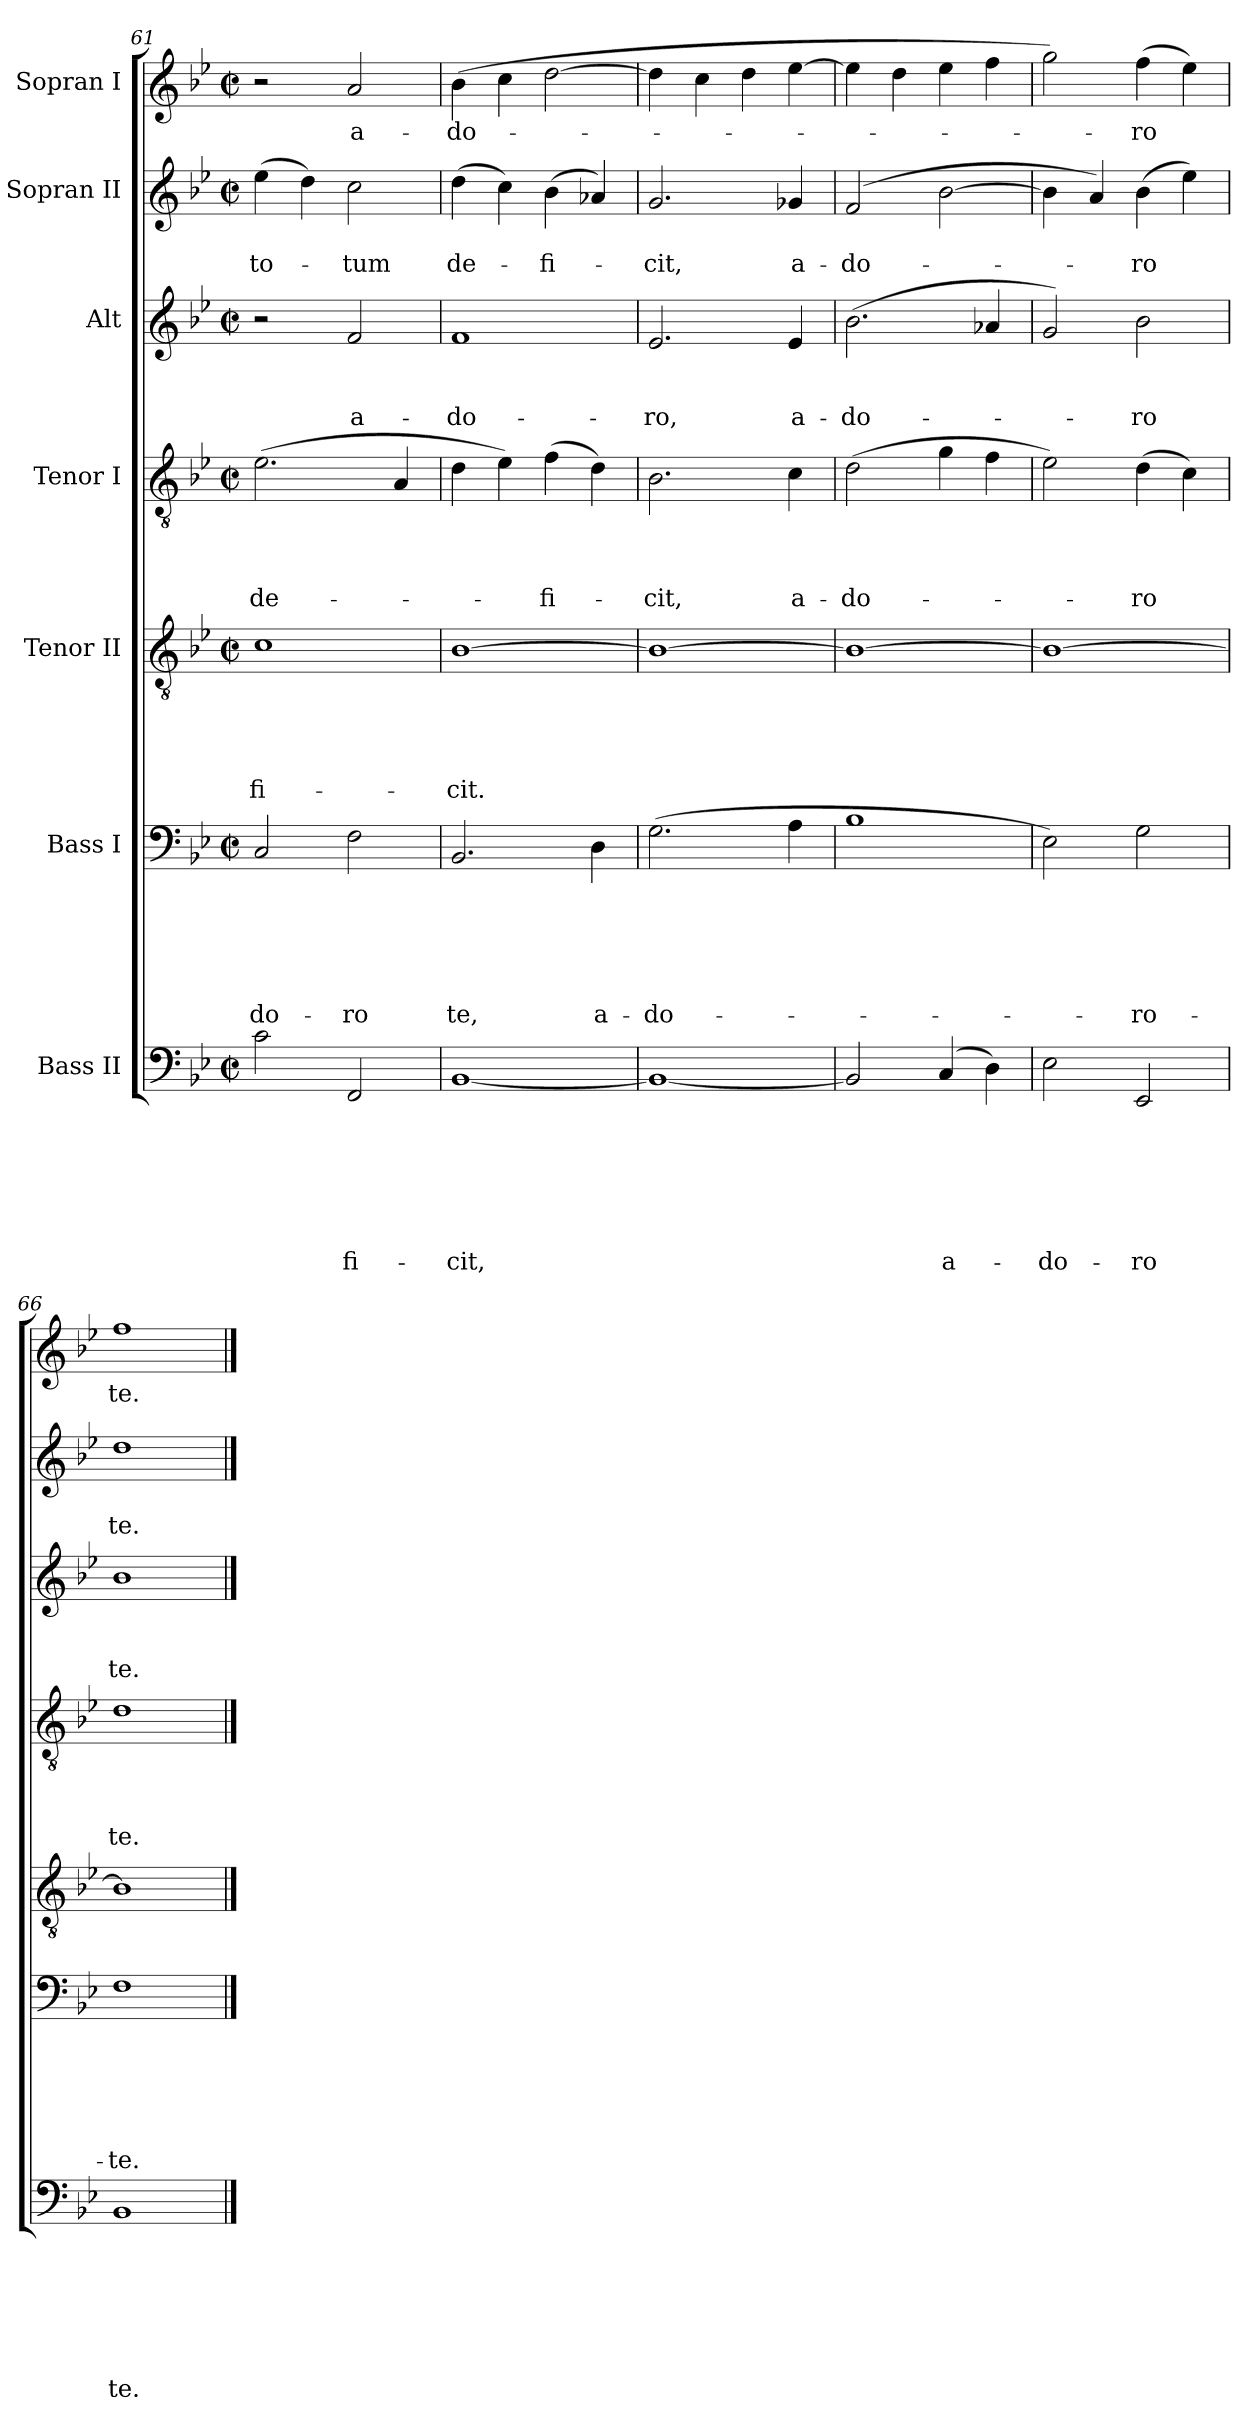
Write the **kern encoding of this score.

**kern	**text	**text	**text	**text	**text	**text	**text	**kern	**text	**text	**text	**text	**text	**text	**kern	**text	**text	**text	**text	**text	**kern	**text	**text	**text	**text	**kern	**text	**text	**text	**kern	**text	**text	**kern	**text
*part7	*part7	*part7	*part7	*part7	*part7	*part7	*part7	*part6	*part6	*part6	*part6	*part6	*part6	*part6	*part5	*part5	*part5	*part5	*part5	*part5	*part4	*part4	*part4	*part4	*part4	*part3	*part3	*part3	*part3	*part2	*part2	*part2	*part1	*part1
*staff7	*staff7	*staff7	*staff7	*staff7	*staff7	*staff7	*staff7	*staff6	*staff6	*staff6	*staff6	*staff6	*staff6	*staff6	*staff5	*staff5	*staff5	*staff5	*staff5	*staff5	*staff4	*staff4	*staff4	*staff4	*staff4	*staff3	*staff3	*staff3	*staff3	*staff2	*staff2	*staff2	*staff1	*staff1
*I"Bass II	*	*	*	*	*	*	*	*I"Bass I	*	*	*	*	*	*	*I"Tenor II	*	*	*	*	*	*I"Tenor I	*	*	*	*	*I"Alt	*	*	*	*I"Sopran II	*	*	*I"Sopran I	*
!!LO:LB:g=z
*clefF4	*	*	*	*	*	*	*	*clefF4	*	*	*	*	*	*	*clefGv2	*	*	*	*	*	*clefGv2	*	*	*	*	*clefG2	*	*	*	*clefG2	*	*	*clefG2	*
*k[b-e-]	*	*	*	*	*	*	*	*k[b-e-]	*	*	*	*	*	*	*k[b-e-]	*	*	*	*	*	*k[b-e-]	*	*	*	*	*k[b-e-]	*	*	*	*k[b-e-]	*	*	*k[b-e-]	*
*B-:	*	*	*	*	*	*	*	*B-:	*	*	*	*	*	*	*B-:	*	*	*	*	*	*B-:	*	*	*	*	*B-:	*	*	*	*B-:	*	*	*B-:	*
*M2/2	*	*	*	*	*	*	*	*M2/2	*	*	*	*	*	*	*M2/2	*	*	*	*	*	*M2/2	*	*	*	*	*M2/2	*	*	*	*M2/2	*	*	*M2/2	*
*met(c|)	*	*	*	*	*	*	*	*met(c|)	*	*	*	*	*	*	*met(c|)	*	*	*	*	*	*met(c|)	*	*	*	*	*met(c|)	*	*	*	*met(c|)	*	*	*met(c|)	*
=61	=61	=61	=61	=61	=61	=61	=61	=61	=61	=61	=61	=61	=61	=61	=61	=61	=61	=61	=61	=61	=61	=61	=61	=61	=61	=61	=61	=61	=61	=61	=61	=61	=61	=61
!	!	!	!	!	!	!	!	!	!	!	!	!	!	!LO:LY:b	!	!	!	!	!	!LO:LY:b	!	!	!	!	!LO:LY:b	!	!	!	!	!	!	!LO:LY:b	!	!
2c\	.	.	.	.	.	.	.	2C/	.	.	.	.	.	-do-	1c	.	.	.	.	-fi-	(>2.e-\	.	.	.	de-	2r	.	.	.	(>4ee-\	.	to-	2r	.
.	.	.	.	.	.	.	.	.	.	.	.	.	.	.	.	.	.	.	.	.	.	.	.	.	.	.	.	.	.	4dd\)	.	.	.	.
!	!	!	!	!	!	!	!LO:LY:b	!	!	!	!	!	!	!LO:LY:b	!	!	!	!	!	!	!	!	!	!	!	!	!	!	!LO:LY:b	!	!	!LO:LY:b	!	!LO:LY:b
2FF/	.	.	.	.	.	.	-fi-	2F\	.	.	.	.	.	-ro	.	.	.	.	.	.	.	.	.	.	.	2f/	.	.	a-	2cc\	.	-tum	2a/	a-
.	.	.	.	.	.	.	.	.	.	.	.	.	.	.	.	.	.	.	.	.	4A/	.	.	.	.	.	.	.	.	.	.	.	.	.
=62	=62	=62	=62	=62	=62	=62	=62	=62	=62	=62	=62	=62	=62	=62	=62	=62	=62	=62	=62	=62	=62	=62	=62	=62	=62	=62	=62	=62	=62	=62	=62	=62	=62	=62
!	!	!	!	!	!	!	!LO:LY:b	!	!	!	!	!	!	!LO:LY:b	!	!	!	!	!	!LO:LY:b	!	!	!	!	!	!	!	!	!LO:LY:b	!	!	!LO:LY:b	!	!LO:LY:b
[<1BB-	.	.	.	.	.	.	-cit,	2.BB-/	.	.	.	.	.	te,	[>1B-	.	.	.	.	-cit.	4d\	.	.	.	.	1f	.	.	-do-	(>4dd\	.	de-	(>4b-\	-do-
.	.	.	.	.	.	.	.	.	.	.	.	.	.	.	.	.	.	.	.	.	4e-\)	.	.	.	.	.	.	.	.	4cc\)	.	.	4cc\	.
!	!	!	!	!	!	!	!	!	!	!	!	!	!	!	!	!	!	!	!	!	!	!	!	!	!LO:LY:b	!	!	!	!	!	!	!LO:LY:b	!	!
.	.	.	.	.	.	.	.	.	.	.	.	.	.	.	.	.	.	.	.	.	(>4f\	.	.	.	-fi-	.	.	.	.	(>4b-\	.	-fi-	[>2dd\	.
!	!	!	!	!	!	!	!	!	!	!	!	!	!	!LO:LY:b	!	!	!	!	!	!	!	!	!	!	!	!	!	!	!	!	!	!	!	!
.	.	.	.	.	.	.	.	4D\	.	.	.	.	.	a-	.	.	.	.	.	.	4d\)	.	.	.	.	.	.	.	.	4a-X/)	.	.	.	.
=63	=63	=63	=63	=63	=63	=63	=63	=63	=63	=63	=63	=63	=63	=63	=63	=63	=63	=63	=63	=63	=63	=63	=63	=63	=63	=63	=63	=63	=63	=63	=63	=63	=63	=63
!	!	!	!	!	!	!	!	!	!	!	!	!	!	!LO:LY:b	!	!	!	!	!	!	!	!	!	!	!LO:LY:b	!	!	!	!LO:LY:b	!	!	!LO:LY:b	!	!
1BB-_	.	.	.	.	.	.	.	(>2.G\	.	.	.	.	.	-do-	1B-_	.	.	.	.	.	2.B-\	.	.	.	-cit,	2.e-/	.	.	-ro,	2.g/	.	-cit,	4dd\]	.
.	.	.	.	.	.	.	.	.	.	.	.	.	.	.	.	.	.	.	.	.	.	.	.	.	.	.	.	.	.	.	.	.	4cc\	.
.	.	.	.	.	.	.	.	.	.	.	.	.	.	.	.	.	.	.	.	.	.	.	.	.	.	.	.	.	.	.	.	.	4dd\	.
!	!	!	!	!	!	!	!	!	!	!	!	!	!	!	!	!	!	!	!	!	!	!	!	!	!LO:LY:b	!	!	!	!LO:LY:b	!	!	!LO:LY:b	!	!
.	.	.	.	.	.	.	.	4A\	.	.	.	.	.	.	.	.	.	.	.	.	4c\	.	.	.	a-	4e-/	.	.	a-	4g-X/	.	a-	[>4ee-\	.
=64	=64	=64	=64	=64	=64	=64	=64	=64	=64	=64	=64	=64	=64	=64	=64	=64	=64	=64	=64	=64	=64	=64	=64	=64	=64	=64	=64	=64	=64	=64	=64	=64	=64	=64
!	!	!	!	!	!	!	!	!	!	!	!	!	!	!	!	!	!	!	!	!	!	!	!	!	!LO:LY:b	!	!	!	!LO:LY:b	!	!	!LO:LY:b	!	!
2BB-/]	.	.	.	.	.	.	.	1B-	.	.	.	.	.	.	1B-_	.	.	.	.	.	(>2d\	.	.	.	-do-	(>2.b-\	.	.	-do-	(2f/	.	-do-	4ee-\]	.
.	.	.	.	.	.	.	.	.	.	.	.	.	.	.	.	.	.	.	.	.	.	.	.	.	.	.	.	.	.	.	.	.	4dd\	.
!	!	!	!	!	!	!	!LO:LY:b	!	!	!	!	!	!	!	!	!	!	!	!	!	!	!	!	!	!	!	!	!	!	!	!	!	!	!
(4C/	.	.	.	.	.	.	a-	.	.	.	.	.	.	.	.	.	.	.	.	.	4g\	.	.	.	.	.	.	.	.	[>2b-\	.	.	4ee-\	.
4D\)	.	.	.	.	.	.	.	.	.	.	.	.	.	.	.	.	.	.	.	.	4f\	.	.	.	.	4a-X/	.	.	.	.	.	.	4ff\	.
=65	=65	=65	=65	=65	=65	=65	=65	=65	=65	=65	=65	=65	=65	=65	=65	=65	=65	=65	=65	=65	=65	=65	=65	=65	=65	=65	=65	=65	=65	=65	=65	=65	=65	=65
!	!	!	!	!	!	!	!LO:LY:b	!	!	!	!	!	!	!	!	!	!	!	!	!	!	!	!	!	!	!	!	!	!	!	!	!	!	!
2E-\	.	.	.	.	.	.	-do-	2E-\)	.	.	.	.	.	.	1B-_	.	.	.	.	.	2e-\)	.	.	.	.	2g/)	.	.	.	4b-\]	.	.	2gg\)	.
.	.	.	.	.	.	.	.	.	.	.	.	.	.	.	.	.	.	.	.	.	.	.	.	.	.	.	.	.	.	4a/)	.	.	.	.
!	!	!	!	!	!	!	!LO:LY:b	!	!	!	!	!	!	!LO:LY:b	!	!	!	!	!	!	!	!	!	!	!LO:LY:b	!	!	!	!LO:LY:b	!	!	!LO:LY:b	!	!LO:LY:b
2EE-/	.	.	.	.	.	.	-ro	2G\	.	.	.	.	.	-ro-	.	.	.	.	.	.	(>4d\	.	.	.	-ro	2b-\	.	.	-ro	(>4b-\	.	-ro	(>4ff\	-ro
.	.	.	.	.	.	.	.	.	.	.	.	.	.	.	.	.	.	.	.	.	4c\)	.	.	.	.	.	.	.	.	4ee-\)	.	.	4ee-\)	.
=66	=66	=66	=66	=66	=66	=66	=66	=66	=66	=66	=66	=66	=66	=66	=66	=66	=66	=66	=66	=66	=66	=66	=66	=66	=66	=66	=66	=66	=66	=66	=66	=66	=66	=66
!	!	!	!	!	!	!	!LO:LY:b:rj	!	!	!	!	!	!	!LO:LY:b:rj	!	!	!	!	!	!	!	!	!	!	!LO:LY:b:rj	!	!	!	!LO:LY:b:rj	!	!	!LO:LY:b:rj	!	!LO:LY:b:rj
1BB-	.	.	.	.	.	.	te.	1F	.	.	.	.	.	-te.	1B-]	.	.	.	.	.	1d	.	.	.	te.	1b-	.	.	te.	1dd	.	te.	1ff	te.
==	==	==	==	==	==	==	==	==	==	==	==	==	==	==	==	==	==	==	==	==	==	==	==	==	==	==	==	==	==	==	==	==	==	==
*-	*-	*-	*-	*-	*-	*-	*-	*-	*-	*-	*-	*-	*-	*-	*-	*-	*-	*-	*-	*-	*-	*-	*-	*-	*-	*-	*-	*-	*-	*-	*-	*-	*-	*-
